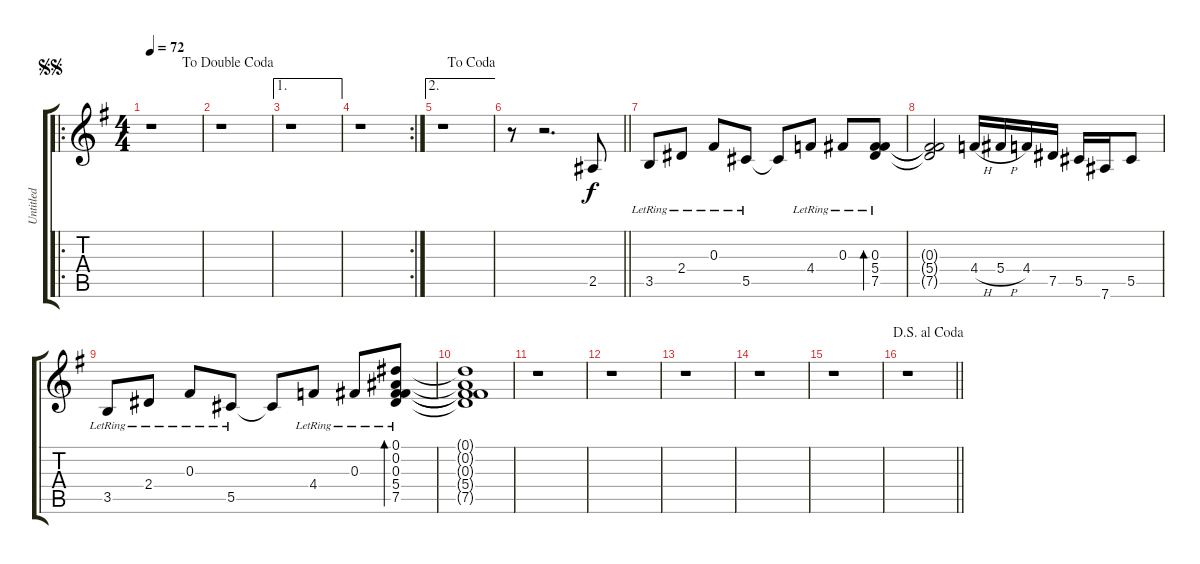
\track ("Untitled" "Untitled") {instrument acousticguitarsteel}
\staff {score tabs}
\tuning (Eb4 Bb3 Gb3 Db3 Ab2 Eb2) {hide}
\ro
\ts (4 4)
\jump segnosegno
\tempo 72
\clef g2
\ks g
r.1{dy f} |
\jump dadoublecoda
r.1 |
\ae 1
r.1 |
\rc 2
r.1 |
\ae 2
\jump dacoda
r.1 |
\barLineRight lightlight
r.8{beam merge} r.2{d} 2.5.8 |
3.5{lr}.8 2.4{lr}.8 0.3{lr}.8 5.5{lr}.8 5.5{t}.8 4.4{lr}.8 0.3{lr}.8 (0.3{lr} 5.4{lr} 7.5{lr}).8{bd 30} |
(0.3{t} 5.4{t} 7.5{t}).2 4.4{h}.16 5.4{h}.16 4.4.16 7.5.16 5.5.16 7.6.16 5.5.8 |
3.5{lr}.8 2.4{lr}.8 0.3{lr}.8 5.5{lr}.8 5.5{t}.8 4.4{lr}.8 0.3{lr}.8 (0.1{lr} 0.2{lr} 0.3{lr} 5.4{lr} 7.5{lr}).8{bd 30} |
(0.1{t} 0.2{t} 0.3{t} 5.4{t} 7.5{t}).1 |
r.1 |
r.1 |
r.1 |
r.1 |
r.1 |
\jump dalsegnoalcoda
\barLineRight lightlight
r.1
